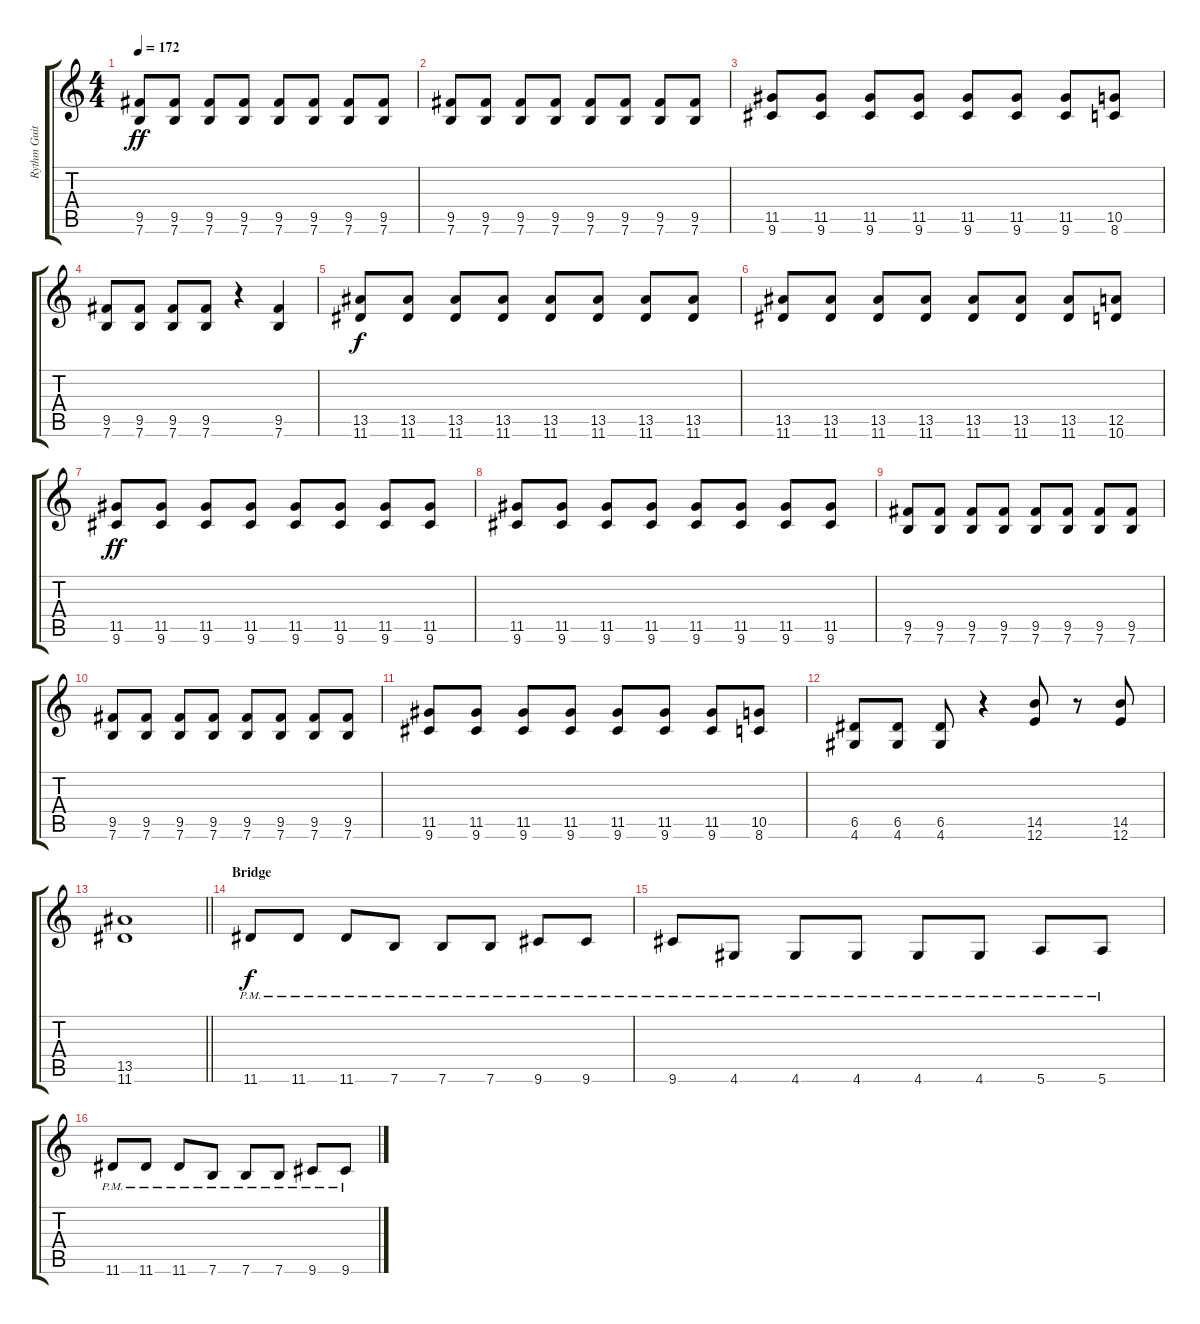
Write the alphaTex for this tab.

\track ("Rythm Guitar" "Rythm Guit") {instrument distortionguitar}
\staff {score tabs}
\tuning (E4 B3 G3 D3 A2 E2) {hide}
\ts (4 4)
\tempo 172
\clef g2
\ks c
(9.5 7.6).8{dy ff} (9.5 7.6).8 (9.5 7.6).8 (9.5 7.6).8 (9.5 7.6).8 (9.5 7.6).8 (9.5 7.6).8 (9.5 7.6).8 |
(9.5 7.6).8 (9.5 7.6).8 (9.5 7.6).8 (9.5 7.6).8 (9.5 7.6).8 (9.5 7.6).8 (9.5 7.6).8 (9.5 7.6).8 |
(11.5 9.6).8 (11.5 9.6).8 (11.5 9.6).8 (11.5 9.6).8 (11.5 9.6).8 (11.5 9.6).8 (11.5 9.6).8 (10.5 8.6).8 |
(9.5 7.6).8 (9.5 7.6).8 (9.5 7.6).8 (9.5 7.6).8 r.4 (9.5 7.6).4 |
(13.5 11.6).8{dy f} (13.5 11.6).8 (13.5 11.6).8 (13.5 11.6).8 (13.5 11.6).8 (13.5 11.6).8 (13.5 11.6).8 (13.5 11.6).8 |
(13.5 11.6).8 (13.5 11.6).8 (13.5 11.6).8 (13.5 11.6).8 (13.5 11.6).8 (13.5 11.6).8 (13.5 11.6).8 (12.5 10.6).8 |
(11.5 9.6).8{dy ff} (11.5 9.6).8 (11.5 9.6).8 (11.5 9.6).8 (11.5 9.6).8 (11.5 9.6).8 (11.5 9.6).8 (11.5 9.6).8 |
(11.5 9.6).8 (11.5 9.6).8 (11.5 9.6).8 (11.5 9.6).8 (11.5 9.6).8 (11.5 9.6).8 (11.5 9.6).8 (11.5 9.6).8 |
(9.5 7.6).8 (9.5 7.6).8 (9.5 7.6).8 (9.5 7.6).8 (9.5 7.6).8 (9.5 7.6).8 (9.5 7.6).8 (9.5 7.6).8 |
(9.5 7.6).8 (9.5 7.6).8 (9.5 7.6).8 (9.5 7.6).8 (9.5 7.6).8 (9.5 7.6).8 (9.5 7.6).8 (9.5 7.6).8 |
(11.5 9.6).8 (11.5 9.6).8 (11.5 9.6).8 (11.5 9.6).8 (11.5 9.6).8 (11.5 9.6).8 (11.5 9.6).8 (10.5 8.6).8 |
(6.5 4.6).8 (6.5 4.6).8 (6.5 4.6).8 r.4 (14.5 12.6).8 r.8 (14.5 12.6).8 |
\barLineRight lightlight
(13.5 11.6).1 |
\section ("" "Bridge")
11.6{pm}.8{dy f} 11.6{pm}.8 11.6{pm}.8 7.6{pm}.8 7.6{pm}.8 7.6{pm}.8 9.6{pm}.8 9.6{pm}.8 |
9.6{pm}.8 4.6{pm}.8 4.6{pm}.8 4.6{pm}.8 4.6{pm}.8 4.6{pm}.8 5.6{pm}.8 5.6{pm}.8 |
11.6{pm}.8 11.6{pm}.8 11.6{pm}.8 7.6{pm}.8 7.6{pm}.8 7.6{pm}.8 9.6{pm}.8 9.6{pm}.8
